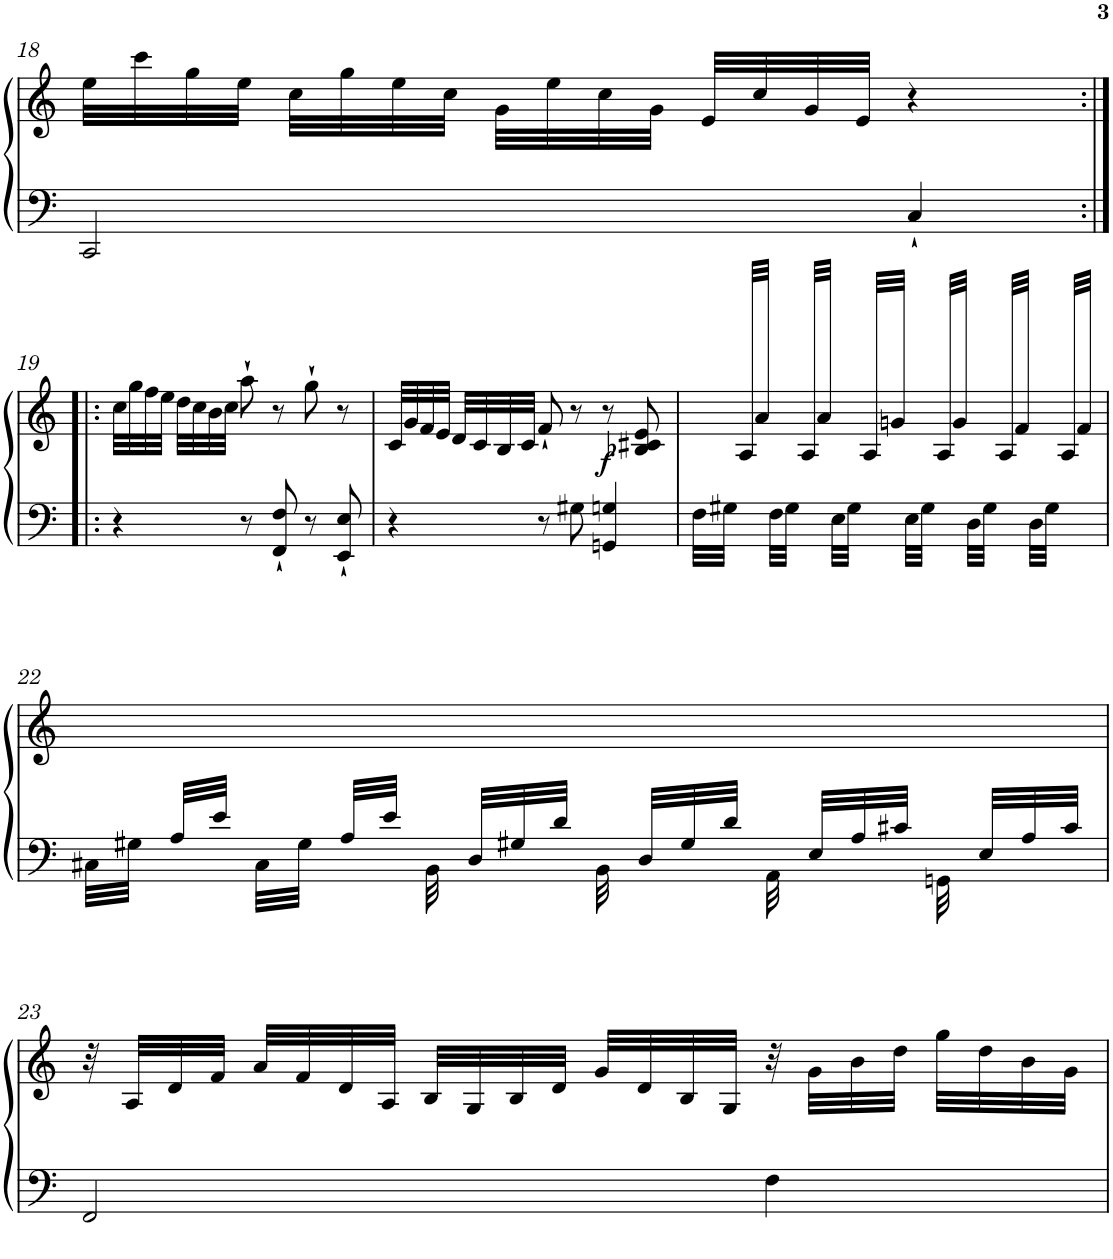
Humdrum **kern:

**kern	**kern	**dynam
*part1	*part1	*part1
*staff2	*staff1	*staff1/2
*I"Фортепиано	*	*
!!LO:PB:g=z
*clefF4	*clefG2	*
*k[]	*k[]	*
*M3/4	*M3/4	*
=18	=18	=18
2CC/	32ee\LLL	.
.	32ccc\	.
.	32gg\	.
.	32ee\JJJ	.
.	32cc\LLL	.
.	32gg\	.
.	32ee\	.
.	32cc\JJJ	.
.	32g\LLL	.
.	32ee\	.
.	32cc\	.
.	32g\JJJ	.
.	32e/LLL	.
.	32cc/	.
.	32g/	.
.	32e/JJJ	.
4C`/	4r	.
!!LO:LB:g=z
=19:|!|:	=19:|!|:	=19:|!|:
4r	32cc\LLL	.
.	32gg\	.
.	32ff\	.
.	32ee\JJJ	.
.	32dd\LLL	.
.	32cc\	.
.	32b\	.
.	32cc\JJJ	.
8r	8aa`\	.
8FF/` 8F/`	8r	.
8r	8gg`\	.
8EE/` 8E/`	8r	.
=20	=20	=20
4r	32c/LLL	.
.	32g/	.
.	32f/	.
.	32e/JJJ	.
.	32d/LLL	.
.	32c/	.
.	32B/	.
.	32c/JJJ	.
8r	8f`/	.
8G#X\	8r	.
!	!	!LO:DY:b
4GGn/ 4Gn/	8r	f
.	8B-X/ 8c#X/ 8e/	.
=21	=21	=21
*	*^	*
32F\LLL	2.ryy	16ryy	.
32G#X\JJJ	.	.	.
16ryy	.	32A/LLL	.
.	.	32a/JJJ	.
32F\LLL	.	16ryy	.
32G#\JJJ	.	.	.
16ryy	.	32A/LLL	.
.	.	32a/JJJ	.
32E\LLL	.	16ryy	.
32G#\JJJ	.	.	.
16ryy	.	32A/LLL	.
.	.	32gn/JJJ	.
32E\LLL	.	16ryy	.
32G#\JJJ	.	.	.
16ryy	.	32A/LLL	.
.	.	32gn/JJJ	.
32D\LLL	.	16ryy	.
32G#\JJJ	.	.	.
16ryy	.	32A/LLL	.
.	.	32f/JJJ	.
32D\LLL	.	16ryy	.
32G#\JJJ	.	.	.
16ryy	.	32A/LLL	.
.	.	32f/JJJ	.
*	*v	*v	*
!!LO:LB:g=z
=22	=22	=22
32C#X\LLL	2.ryy	.
32G#X\JJJ	.	.
32A/LLL	.	.
32e/JJJ	.	.
32C#\LLL	.	.
32G#\JJJ	.	.
32A/LLL	.	.
32e/JJJ	.	.
32BB\	.	.
32D/LLL	.	.
32G#X/	.	.
32d/JJJ	.	.
32BB\	.	.
32D/LLL	.	.
32G#/	.	.
32d/JJJ	.	.
32AA\	.	.
32E/LLL	.	.
32A/	.	.
32c#X/JJJ	.	.
32GGn\	.	.
32E/LLL	.	.
32A/	.	.
32c#/JJJ	.	.
!!LO:LB:g=z
=23	=23	=23
2FF/	32r	.
.	32A/LLL	.
.	32d/	.
.	32f/JJJ	.
.	32a/LLL	.
.	32f/	.
.	32d/	.
.	32A/JJJ	.
.	32B/LLL	.
.	32G/	.
.	32B/	.
.	32d/JJJ	.
.	32g/LLL	.
.	32d/	.
.	32B/	.
.	32G/JJJ	.
4F\	32r	.
.	32g\LLL	.
.	32b\	.
.	32dd\JJJ	.
.	32gg\LLL	.
.	32dd\	.
.	32b\	.
.	32g\JJJ	.
=	=	=
*-	*-	*-
